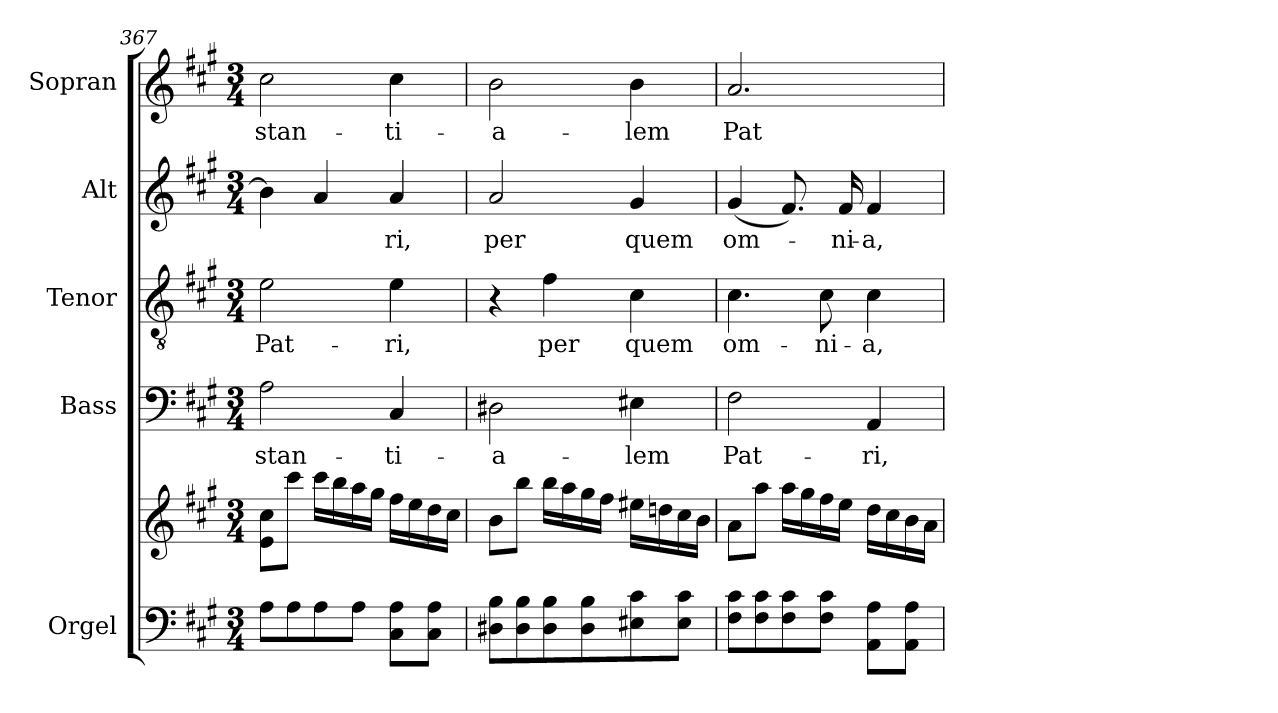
**kern	**kern	**kern	**text	**kern	**text	**kern	**text	**kern	**text
*part5	*part5	*part4	*part4	*part3	*part3	*part2	*part2	*part1	*part1
*staff6	*staff5	*staff4	*staff4	*staff3	*staff3	*staff2	*staff2	*staff1	*staff1
*I"Orgel	*	*I"Bass	*	*I"Tenor	*	*I"Alt	*	*I"Sopran	*
*I'Org.	*	*I'B.	*	*I'T.	*	*I'A.	*	*I'S.	*
*clefF4	*clefG2	*clefF4	*	*clefGv2	*	*clefG2	*	*clefG2	*
*k[f#c#g#]	*k[f#c#g#]	*k[f#c#g#]	*	*k[f#c#g#]	*	*k[f#c#g#]	*	*k[f#c#g#]	*
*A:	*A:	*A:	*	*A:	*	*A:	*	*A:	*
*M3/4	*M3/4	*M3/4	*	*M3/4	*	*M3/4	*	*M3/4	*
=367	=367	=367	=367	=367	=367	=367	=367	=367	=367
!	!	!	!LO:LY:b	!	!LO:LY:b	!	!	!	!LO:LY:b
8A\L	8e\ 8cc#\L	2A\	-stan-	2e\	Pat-	4b\]	.	2cc#\	-stan-
8A\	8ccc#\J	.	.	.	.	.	.	.	.
8A\	16ccc#\LL	.	.	.	.	4a/	.	.	.
.	16bb\	.	.	.	.	.	.	.	.
8A\J	16aa\	.	.	.	.	.	.	.	.
.	16gg#\JJ	.	.	.	.	.	.	.	.
!	!	!	!LO:LY:b	!	!LO:LY:b	!	!LO:LY:b	!	!LO:LY:b
8C#\ 8A\L	16ff#\LL	4C#/	-ti-	4e\	-ri,	4a/	-ri,	4cc#\	-ti-
.	16ee\	.	.	.	.	.	.	.	.
8C#\ 8A\J	16dd\	.	.	.	.	.	.	.	.
.	16cc#\JJ	.	.	.	.	.	.	.	.
=368	=368	=368	=368	=368	=368	=368	=368	=368	=368
!	!	!	!LO:LY:b	!	!	!	!LO:LY:b	!	!LO:LY:b
8D#X\ 8B\L	8b\L	2D#X\	-a-	4r	.	2a/	per	2b\	-a-
8D#\ 8B\	8bb\J	.	.	.	.	.	.	.	.
!	!	!	!	!	!LO:LY:b	!	!	!	!
8D#\ 8B\	16bb\LL	.	.	4f#\	per	.	.	.	.
.	16aa\	.	.	.	.	.	.	.	.
8D#\ 8B\	16gg#\	.	.	.	.	.	.	.	.
.	16ff#\JJ	.	.	.	.	.	.	.	.
!	!	!	!LO:LY:b	!	!LO:LY:b	!	!LO:LY:b	!	!LO:LY:b
8E#X\ 8c#\	16ee#X\LL	4E#X\	-lem	4c#\	quem	4g#/	quem	4b\	-lem
.	16ddn\	.	.	.	.	.	.	.	.
8E#\ 8c#\J	16cc#\	.	.	.	.	.	.	.	.
.	16b\JJ	.	.	.	.	.	.	.	.
=369	=369	=369	=369	=369	=369	=369	=369	=369	=369
!	!	!	!LO:LY:b	!	!LO:LY:b	!	!LO:LY:b	!	!LO:LY:b
8F#\ 8c#\L	8a\L	2F#\	Pat-	4.c#\	om-	(<4g#/	om-	2.a/	Pat-
8F#\ 8c#\	8aa\J	.	.	.	.	.	.	.	.
8F#\ 8c#\	16aa\LL	.	.	.	.	8.f#/)	.	.	.
.	16gg#\	.	.	.	.	.	.	.	.
!	!	!	!	!	!LO:LY:b	!	!	!	!
8F#\ 8c#\J	16ff#\	.	.	8c#\	-ni-	.	.	.	.
!	!	!	!	!	!	!	!LO:LY:b	!	!
.	16ee\JJ	.	.	.	.	16f#/	-ni-	.	.
!	!	!	!LO:LY:b	!	!LO:LY:b	!	!LO:LY:b	!	!
8AA\ 8A\L	16dd\LL	4AA/	-ri,	4c#\	-a,	4f#/	-a,	.	.
.	16cc#\	.	.	.	.	.	.	.	.
8AA\ 8A\J	16b\	.	.	.	.	.	.	.	.
.	16a\JJ	.	.	.	.	.	.	.	.
=	=	=	=	=	=	=	=	=	=
*-	*-	*-	*-	*-	*-	*-	*-	*-	*-
